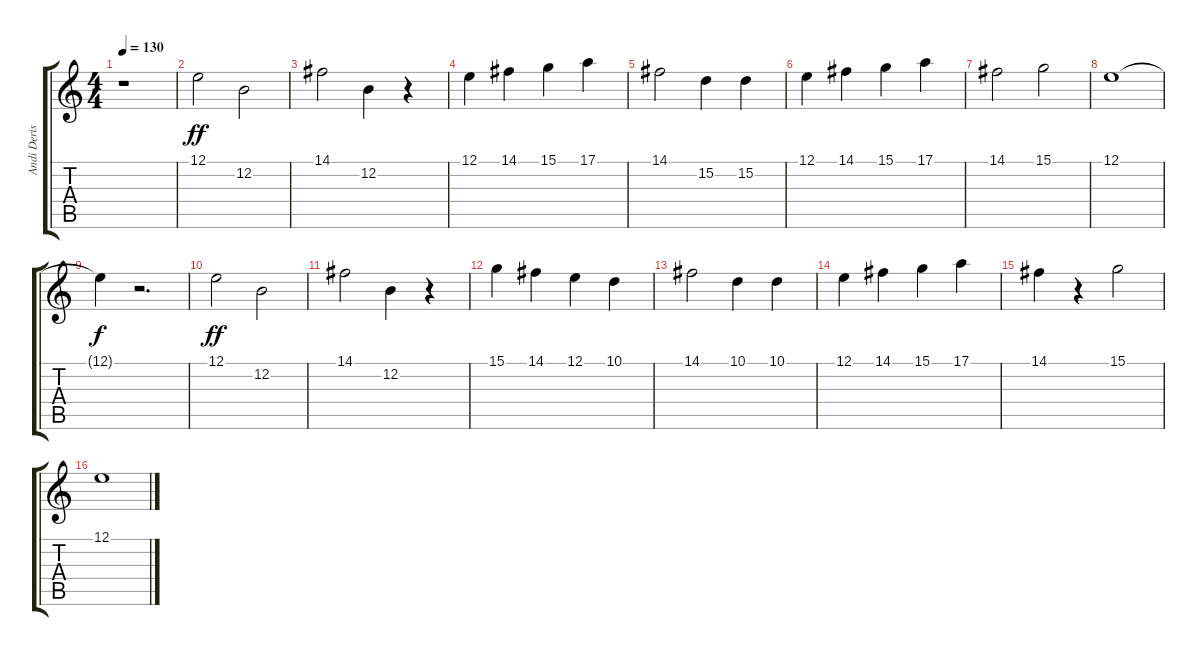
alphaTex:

\track ("Andi Deris" "Andi Deris") {instrument choiraahs}
\staff {score tabs}
\tuning (E4 B3 G3 D3 A2 E2) {hide}
\ts (4 4)
\tempo 130
\clef g2
\ks c
r.1{dy ff} |
12.1.2 12.2.2 |
14.1.2 12.2.4 r.4 |
12.1.4 14.1.4 15.1.4 17.1.4 |
14.1.2 15.2.4 15.2.4 |
12.1.4 14.1.4 15.1.4 17.1.4 |
14.1.2 15.1.2 |
12.1.1 |
12.1{t}.4{dy f} r.2{d} |
12.1.2{dy ff} 12.2.2 |
14.1.2 12.2.4 r.4 |
15.1.4 14.1.4 12.1.4 10.1.4 |
14.1.2 10.1.4 10.1.4 |
12.1.4 14.1.4 15.1.4 17.1.4 |
14.1.4 r.4 15.1.2 |
12.1.1
